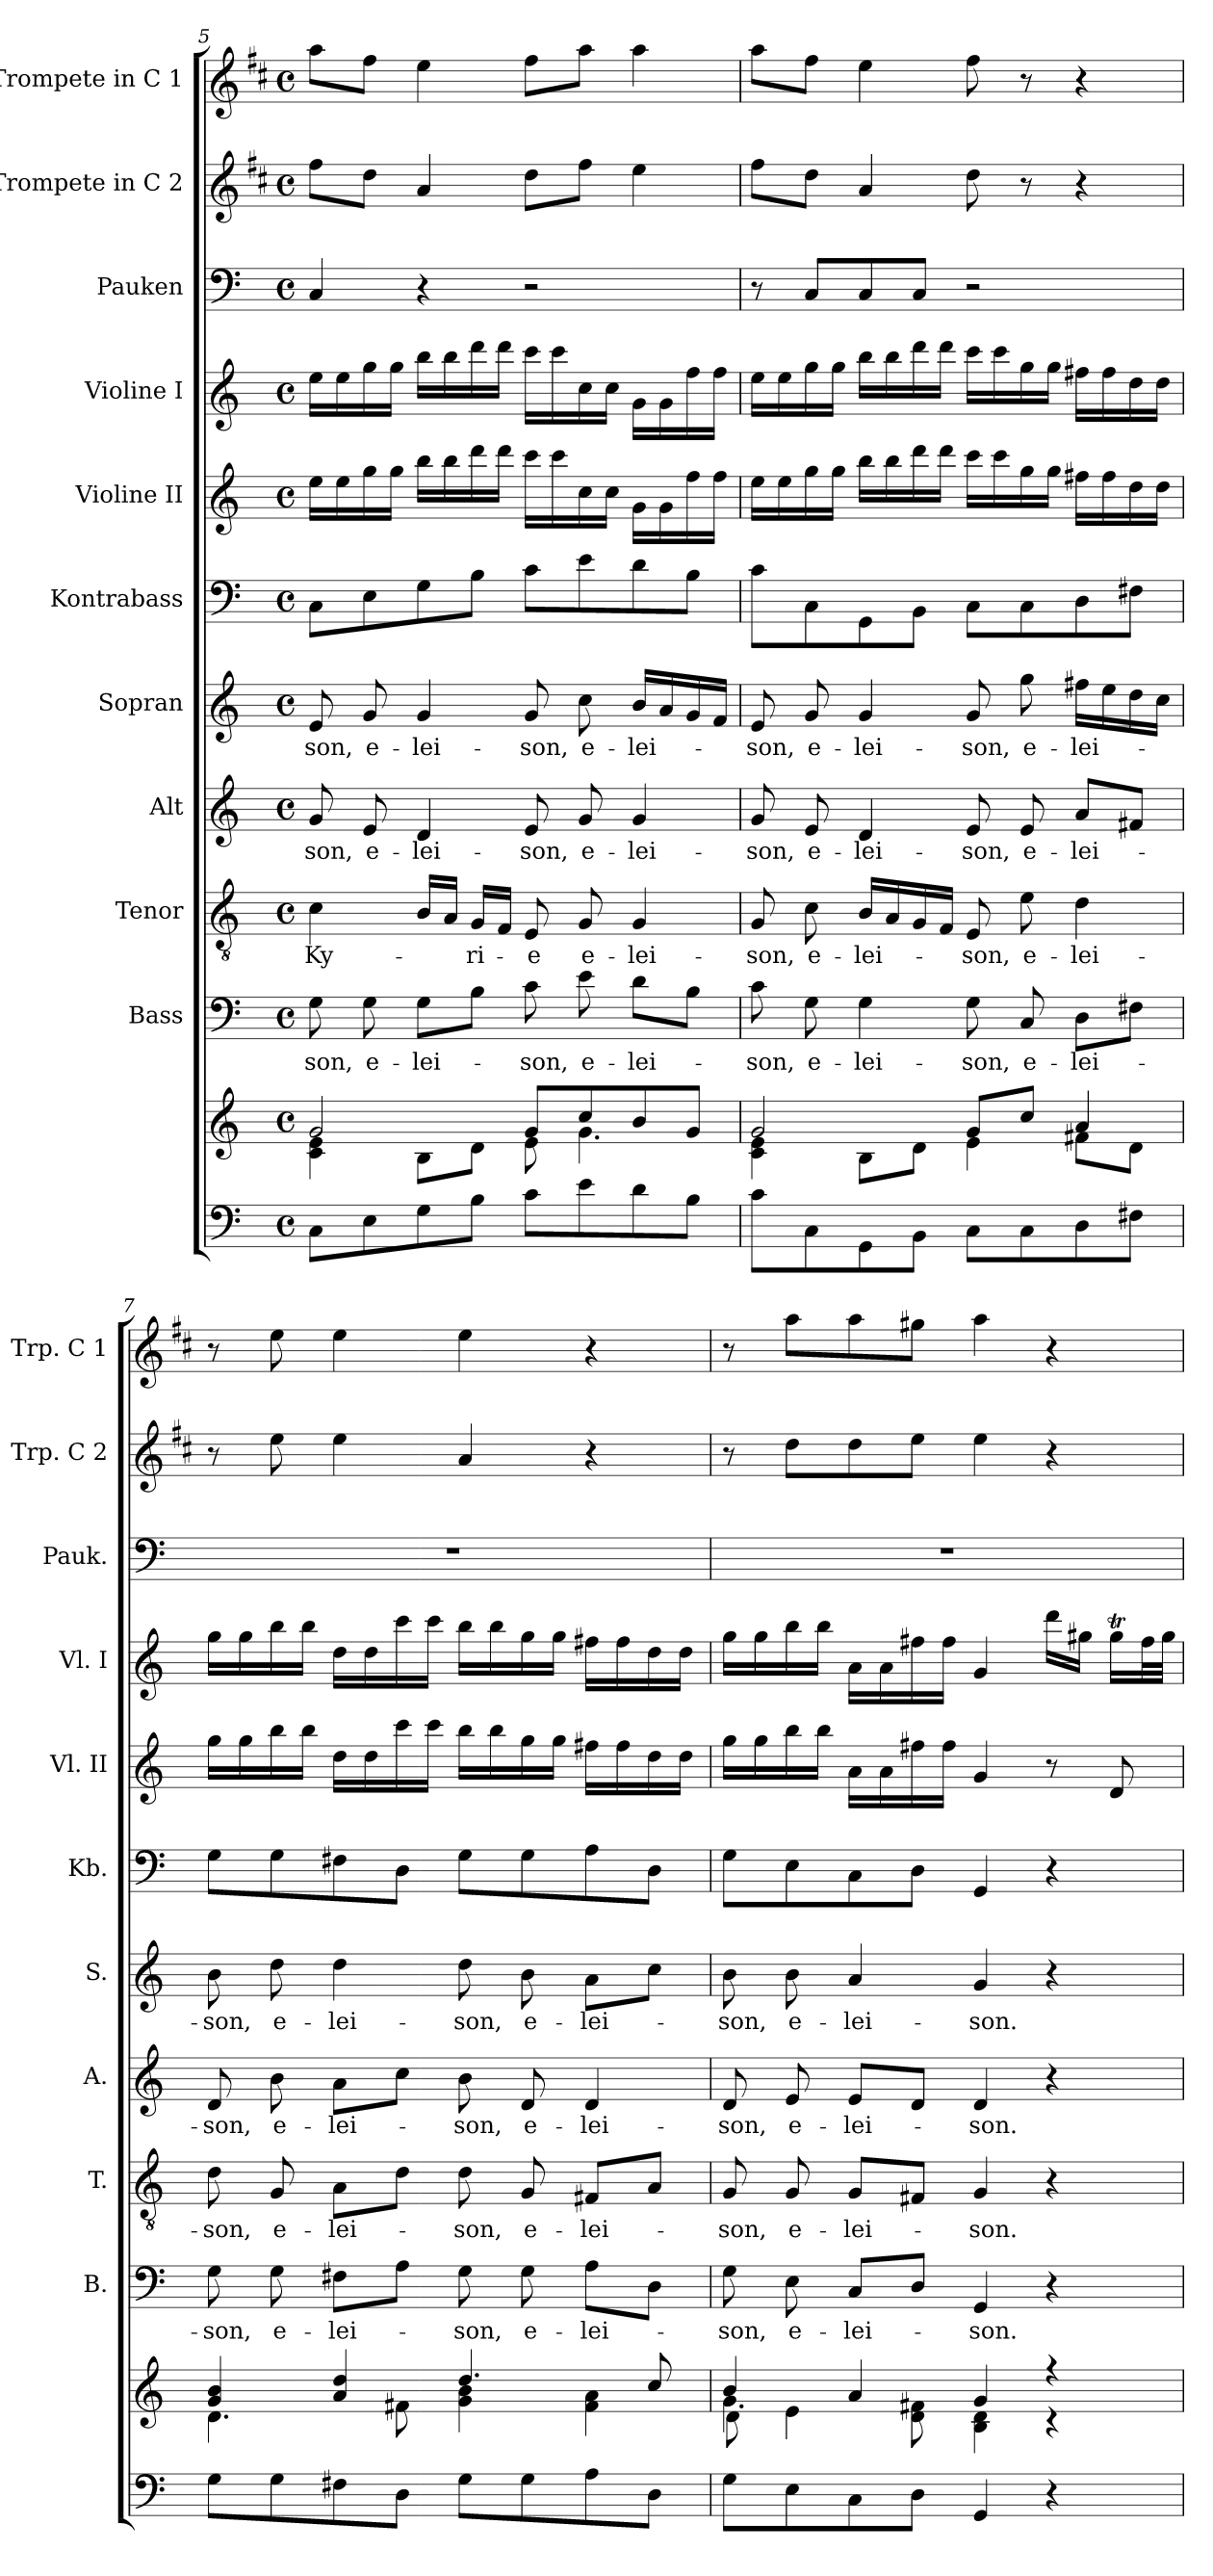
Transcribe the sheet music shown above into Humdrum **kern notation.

**kern	**kern	**kern	**text	**kern	**text	**kern	**text	**kern	**text	**kern	**kern	**kern	**kern	**kern	**kern
*part11	*part11	*part10	*part10	*part9	*part9	*part8	*part8	*part7	*part7	*part6	*part5	*part4	*part3	*part2	*part1
*staff12	*staff11	*staff10	*staff10	*staff9	*staff9	*staff8	*staff8	*staff7	*staff7	*staff6	*staff5	*staff4	*staff3	*staff2	*staff1
*	*	*I"Bass	*	*I"Tenor	*	*I"Alt	*	*I"Sopran	*	*I"Kontrabass	*I"Violine II	*I"Violine I	*I"Pauken	*I"Trompete in C 2	*I"Trompete in C 1
*	*	*I'B.	*	*I'T.	*	*I'A.	*	*I'S.	*	*I'Kb.	*I'Vl. II	*I'Vl. I	*I'Pauk.	*I'Trp. C 2	*I'Trp. C 1
*clefF4	*clefG2	*clefF4	*	*clefGv2	*	*clefG2	*	*clefG2	*	*clefF4	*clefG2	*clefG2	*clefF4	*clefG2	*clefG2
*	*	*	*	*	*	*	*	*	*	*ITrd7c12	*	*	*	*ITrd1c2	*ITrd1c2
*k[]	*k[]	*k[]	*	*k[]	*	*k[]	*	*k[]	*	*k[]	*k[]	*k[]	*k[]	*k[]	*k[]
*C:	*C:	*C:	*	*C:	*	*C:	*	*C:	*	*C:	*C:	*C:	*C:	*C:	*C:
*M4/4	*M4/4	*M4/4	*	*M4/4	*	*M4/4	*	*M4/4	*	*M4/4	*M4/4	*M4/4	*M4/4	*M4/4	*M4/4
*met(c)	*met(c)	*met(c)	*	*met(c)	*	*met(c)	*	*met(c)	*	*met(c)	*met(c)	*met(c)	*met(c)	*met(c)	*met(c)
=5	=5	=5	=5	=5	=5	=5	=5	=5	=5	=5	=5	=5	=5	=5	=5
*	*^	*	*	*	*	*	*	*	*	*	*	*	*	*	*
!	!	!	!	!LO:LY:b	!	!LO:LY:b	!	!LO:LY:b	!	!LO:LY:b	!	!	!	!	!	!
8C\L	2g/	4c\ 4e\	8G\	-son,	4c\	Ky-	8g/	-son,	8e/	-son,	8CC\L	16ee\LL	16ee\LL	4C/	8ee\L	8gg\L
.	.	.	.	.	.	.	.	.	.	.	.	16ee\	16ee\	.	.	.
!	!	!	!	!LO:LY:b	!	!	!	!LO:LY:b	!	!LO:LY:b	!	!	!	!	!	!
8E\	.	.	8G\	e-	.	.	8e/	e-	8g/	e-	8EE\	16gg\	16gg\	.	8cc\J	8ee\J
.	.	.	.	.	.	.	.	.	.	.	.	16gg\JJ	16gg\JJ	.	.	.
!	!	!	!	!LO:LY:b	!	!	!	!LO:LY:b	!	!LO:LY:b	!	!	!	!	!	!
8G\	.	8B\L	8G\L	-lei-	16B/LL	.	4d/	-lei-	4g/	-lei-	8GG\	16bb\LL	16bb\LL	4r	4g/	4dd\
.	.	.	.	.	16A/JJ	.	.	.	.	.	.	16bb\	16bb\	.	.	.
!	!	!	!	!	!	!LO:LY:b	!	!	!	!	!	!	!	!	!	!
8B\J	.	8d\J	8B\J	.	16G/LL	-ri-	.	.	.	.	8BB\J	16ddd\	16ddd\	.	.	.
.	.	.	.	.	16F/JJ	.	.	.	.	.	.	16ddd\JJ	16ddd\JJ	.	.	.
!	!	!	!	!LO:LY:b	!	!LO:LY:b	!	!LO:LY:b	!	!LO:LY:b	!	!	!	!	!	!
8c\L	8g/L	8e\	8c\	-son,	8E/	-e	8e/	-son,	8g/	-son,	8C\L	16ccc\LL	16ccc\LL	2r	8cc\L	8ee\L
.	.	.	.	.	.	.	.	.	.	.	.	16ccc\	16ccc\	.	.	.
!	!	!	!	!LO:LY:b	!	!LO:LY:b	!	!LO:LY:b	!	!LO:LY:b	!	!	!	!	!	!
8e\	8cc/	4.g\	8e\	e-	8G/	e-	8g/	e-	8cc\	e-	8E\	16cc\	16cc\	.	8ee\J	8gg\J
.	.	.	.	.	.	.	.	.	.	.	.	16cc\JJ	16cc\JJ	.	.	.
!	!	!	!	!LO:LY:b	!	!LO:LY:b	!	!LO:LY:b	!	!LO:LY:b	!	!	!	!	!	!
8d\	8b/	.	8d\L	-lei-	4G/	-lei-	4g/	-lei-	16b/LL	-lei-	8D\	16g\LL	16g\LL	.	4dd\	4gg\
.	.	.	.	.	.	.	.	.	16a/	.	.	16g\	16g\	.	.	.
8B\J	8g/J	.	8B\J	.	.	.	.	.	16g/	.	8BB\J	16ff\	16ff\	.	.	.
.	.	.	.	.	.	.	.	.	16f/JJ	.	.	16ff\JJ	16ff\JJ	.	.	.
=6	=6	=6	=6	=6	=6	=6	=6	=6	=6	=6	=6	=6	=6	=6	=6	=6
!	!	!	!	!LO:LY:b	!	!LO:LY:b	!	!LO:LY:b	!	!LO:LY:b	!	!	!	!	!	!
8c\L	2g/	4c\ 4e\	8c\	-son,	8G/	-son,	8g/	-son,	8e/	-son,	8C\L	16ee\LL	16ee\LL	8r	8ee\L	8gg\L
.	.	.	.	.	.	.	.	.	.	.	.	16ee\	16ee\	.	.	.
!	!	!	!	!LO:LY:b	!	!LO:LY:b	!	!LO:LY:b	!	!LO:LY:b	!	!	!	!	!	!
8C\	.	.	8G\	e-	8c\	e-	8e/	e-	8g/	e-	8CC\	16gg\	16gg\	8C/L	8cc\J	8ee\J
.	.	.	.	.	.	.	.	.	.	.	.	16gg\JJ	16gg\JJ	.	.	.
!	!	!	!	!LO:LY:b	!	!LO:LY:b	!	!LO:LY:b	!	!LO:LY:b	!	!	!	!	!	!
8GG\	.	8B\L	4G\	-lei-	16B/LL	-lei-	4d/	-lei-	4g/	-lei-	8GGG\	16bb\LL	16bb\LL	8C/	4g/	4dd\
.	.	.	.	.	16A/	.	.	.	.	.	.	16bb\	16bb\	.	.	.
8BB\J	.	8d\J	.	.	16G/	.	.	.	.	.	8BBB\J	16ddd\	16ddd\	8C/J	.	.
.	.	.	.	.	16F/JJ	.	.	.	.	.	.	16ddd\JJ	16ddd\JJ	.	.	.
!	!	!	!	!LO:LY:b	!	!LO:LY:b	!	!LO:LY:b	!	!LO:LY:b	!	!	!	!	!	!
8C\L	8g/L	4e\	8G\	-son,	8E/	-son,	8e/	-son,	8g/	-son,	8CC\L	16ccc\LL	16ccc\LL	2r	8cc\	8ee\
.	.	.	.	.	.	.	.	.	.	.	.	16ccc\	16ccc\	.	.	.
!	!	!	!	!LO:LY:b	!	!LO:LY:b	!	!LO:LY:b	!	!LO:LY:b	!	!	!	!	!	!
8C\	8cc/J	.	8C/	e-	8e\	e-	8e/	e-	8gg\	e-	8CC\	16gg\	16gg\	.	8r	8r
.	.	.	.	.	.	.	.	.	.	.	.	16gg\JJ	16gg\JJ	.	.	.
!	!	!	!	!LO:LY:b	!	!LO:LY:b	!	!LO:LY:b	!	!LO:LY:b	!	!	!	!	!	!
8D\	4a/	8f#X\L	8D\L	-lei-	4d\	-lei-	8a/L	-lei-	16ff#X\LL	-lei-	8DD\	16ff#X\LL	16ff#X\LL	.	4r	4r
.	.	.	.	.	.	.	.	.	16ee\	.	.	16ff#\	16ff#\	.	.	.
8F#X\J	.	8d\J	8F#X\J	.	.	.	8f#X/J	.	16dd\	.	8FF#X\J	16dd\	16dd\	.	.	.
.	.	.	.	.	.	.	.	.	16cc\JJ	.	.	16dd\JJ	16dd\JJ	.	.	.
!!LO:PB:g=z
=7	=7	=7	=7	=7	=7	=7	=7	=7	=7	=7	=7	=7	=7	=7	=7	=7
!	!	!	!	!LO:LY:b	!	!LO:LY:b	!	!LO:LY:b	!	!LO:LY:b	!	!	!	!	!	!
8G\L	4g/ 4b/	4.d\	8G\	-son,	8d\	-son,	8d/	-son,	8b\	-son,	8GG\L	16gg\LL	16gg\LL	1r	8r	8r
.	.	.	.	.	.	.	.	.	.	.	.	16gg\	16gg\	.	.	.
!	!	!	!	!LO:LY:b	!	!LO:LY:b	!	!LO:LY:b	!	!LO:LY:b	!	!	!	!	!	!
8G\	.	.	8G\	e-	8G/	e-	8b\	e-	8dd\	e-	8GG\	16bb\	16bb\	.	8dd\	8dd\
.	.	.	.	.	.	.	.	.	.	.	.	16bb\JJ	16bb\JJ	.	.	.
!	!	!	!	!LO:LY:b	!	!LO:LY:b	!	!LO:LY:b	!	!LO:LY:b	!	!	!	!	!	!
8F#X\	4a/ 4dd/	.	8F#X\L	-lei-	8A\L	-lei-	8a\L	-lei-	4dd\	-lei-	8FF#X\	16dd\LL	16dd\LL	.	4dd\	4dd\
.	.	.	.	.	.	.	.	.	.	.	.	16dd\	16dd\	.	.	.
8D\J	.	8f#X\	8A\J	.	8d\J	.	8cc\J	.	.	.	8DD\J	16ccc\	16ccc\	.	.	.
.	.	.	.	.	.	.	.	.	.	.	.	16ccc\JJ	16ccc\JJ	.	.	.
!	!	!	!	!LO:LY:b	!	!LO:LY:b	!	!LO:LY:b	!	!LO:LY:b	!	!	!	!	!	!
8G\L	4.dd/	4g\ 4b\	8G\	-son,	8d\	-son,	8b\	-son,	8dd\	-son,	8GG\L	16bb\LL	16bb\LL	.	4g/	4dd\
.	.	.	.	.	.	.	.	.	.	.	.	16bb\	16bb\	.	.	.
!	!	!	!	!LO:LY:b	!	!LO:LY:b	!	!LO:LY:b	!	!LO:LY:b	!	!	!	!	!	!
8G\	.	.	8G\	e-	8G/	e-	8d/	e-	8b\	e-	8GG\	16gg\	16gg\	.	.	.
.	.	.	.	.	.	.	.	.	.	.	.	16gg\JJ	16gg\JJ	.	.	.
!	!	!	!	!LO:LY:b	!	!LO:LY:b	!	!LO:LY:b	!	!LO:LY:b	!	!	!	!	!	!
8A\	.	4f#\ 4a\	8A\L	-lei-	8F#X/L	-lei-	4d/	-lei-	8a\L	-lei-	8AA\	16ff#X\LL	16ff#X\LL	.	4r	4r
.	.	.	.	.	.	.	.	.	.	.	.	16ff#\	16ff#\	.	.	.
8D\J	8cc/	.	8D\J	.	8A/J	.	.	.	8cc\J	.	8DD\J	16dd\	16dd\	.	.	.
.	.	.	.	.	.	.	.	.	.	.	.	16dd\JJ	16dd\JJ	.	.	.
=8	=8	=8	=8	=8	=8	=8	=8	=8	=8	=8	=8	=8	=8	=8	=8	=8
*	*	*^	*	*	*	*	*	*	*	*	*	*	*	*	*	*
!	!	!	!	!	!LO:LY:b	!	!LO:LY:b	!	!LO:LY:b	!	!LO:LY:b	!	!	!	!	!	!
8G\L	4b/	4.g\	8d\	8G\	-son,	8G/	-son,	8d/	-son,	8b\	-son,	8GG\L	16gg\LL	16gg\LL	1r	8r	8r
.	.	.	.	.	.	.	.	.	.	.	.	.	16gg\	16gg\	.	.	.
!	!	!	!	!	!LO:LY:b	!	!LO:LY:b	!	!LO:LY:b	!	!LO:LY:b	!	!	!	!	!	!
8E\	.	.	4e\	8E\	e-	8G/	e-	8e/	e-	8b\	e-	8EE\	16bb\	16bb\	.	8cc\L	8gg\L
.	.	.	.	.	.	.	.	.	.	.	.	.	16bb\JJ	16bb\JJ	.	.	.
!	!	!	!	!	!LO:LY:b	!	!LO:LY:b	!	!LO:LY:b	!	!LO:LY:b	!	!	!	!	!	!
8C\	4a/	.	.	8C/L	-lei-	8G/L	-lei-	8e/L	-lei-	4a/	-lei-	8CC\	16a\LL	16a\LL	.	8cc\	8gg\
.	.	.	.	.	.	.	.	.	.	.	.	.	16a\	16a\	.	.	.
8D\J	.	8d\ 8f#X\	8ryy	8D/J	.	8F#X/J	.	8d/J	.	.	.	8DD\J	16ff#X\	16ff#X\	.	8dd\J	8ff#X\J
.	.	.	.	.	.	.	.	.	.	.	.	.	16ff#\JJ	16ff#\JJ	.	.	.
!	!	!	!	!	!LO:LY:b	!	!LO:LY:b	!	!LO:LY:b	!	!LO:LY:b	!	!	!	!	!	!
4GG/	4g/	4B\ 4d\	2ryy	4GG/	-son.	4G/	-son.	4d/	-son.	4g/	-son.	4GGG/	4g/	4g/	.	4dd\	4gg\
4r	4r	4r	.	4r	.	4r	.	4r	.	4r	.	4r	8r	16ddd\LL	.	4r	4r
.	.	.	.	.	.	.	.	.	.	.	.	.	.	16gg#X\JJ	.	.	.
.	.	.	.	.	.	.	.	.	.	.	.	.	8d/	16gg#t\LL	.	.	.
.	.	.	.	.	.	.	.	.	.	.	.	.	.	32ff#\L	.	.	.
.	.	.	.	.	.	.	.	.	.	.	.	.	.	32gg#\JJJ	.	.	.
*	*v	*v	*v	*	*	*	*	*	*	*	*	*	*	*	*	*	*
=	=	=	=	=	=	=	=	=	=	=	=	=	=	=	=
*-	*-	*-	*-	*-	*-	*-	*-	*-	*-	*-	*-	*-	*-	*-	*-
